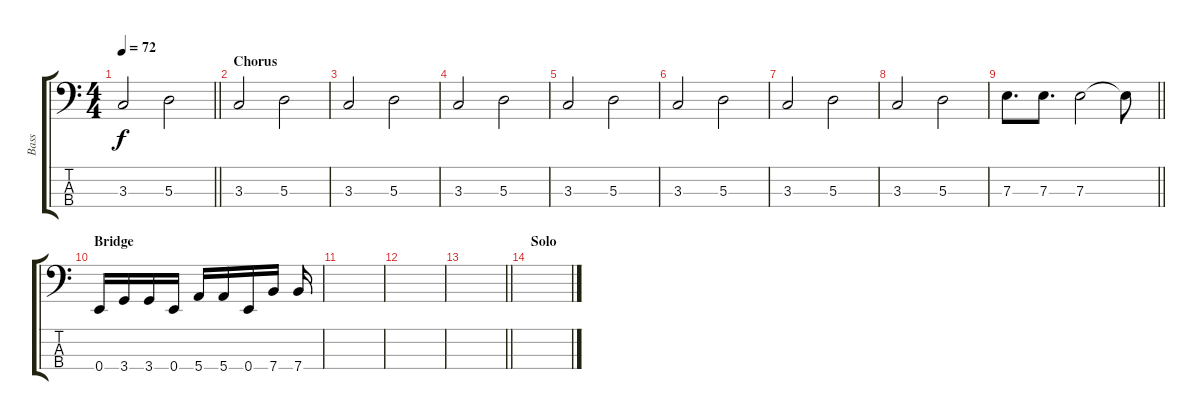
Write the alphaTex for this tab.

\track ("Bass" "Bass") {instrument electricbassfinger}
\staff {score tabs}
\tuning (G2 D2 A1 E1) {hide}
\ts (4 4)
\tempo 72
\clef f4
\barLineRight lightlight
\ks c
3.3.2{dy f} 5.3.2 |
\section ("" "Chorus")
3.3.2 5.3.2 |
3.3.2 5.3.2 |
3.3.2 5.3.2 |
3.3.2 5.3.2 |
3.3.2 5.3.2 |
3.3.2 5.3.2 |
3.3.2 5.3.2 |
\barLineRight lightlight
7.3.8{d} 7.3.8{d} 7.3.2 7.3{t}.8 |
\section ("" "Bridge")
0.4.16 3.4.16 3.4.16 0.4.16 5.4.16 5.4.16 0.4.16 7.4.16 7.4.16 |
|
|
\barLineRight lightlight
|
\section ("" "Solo")
